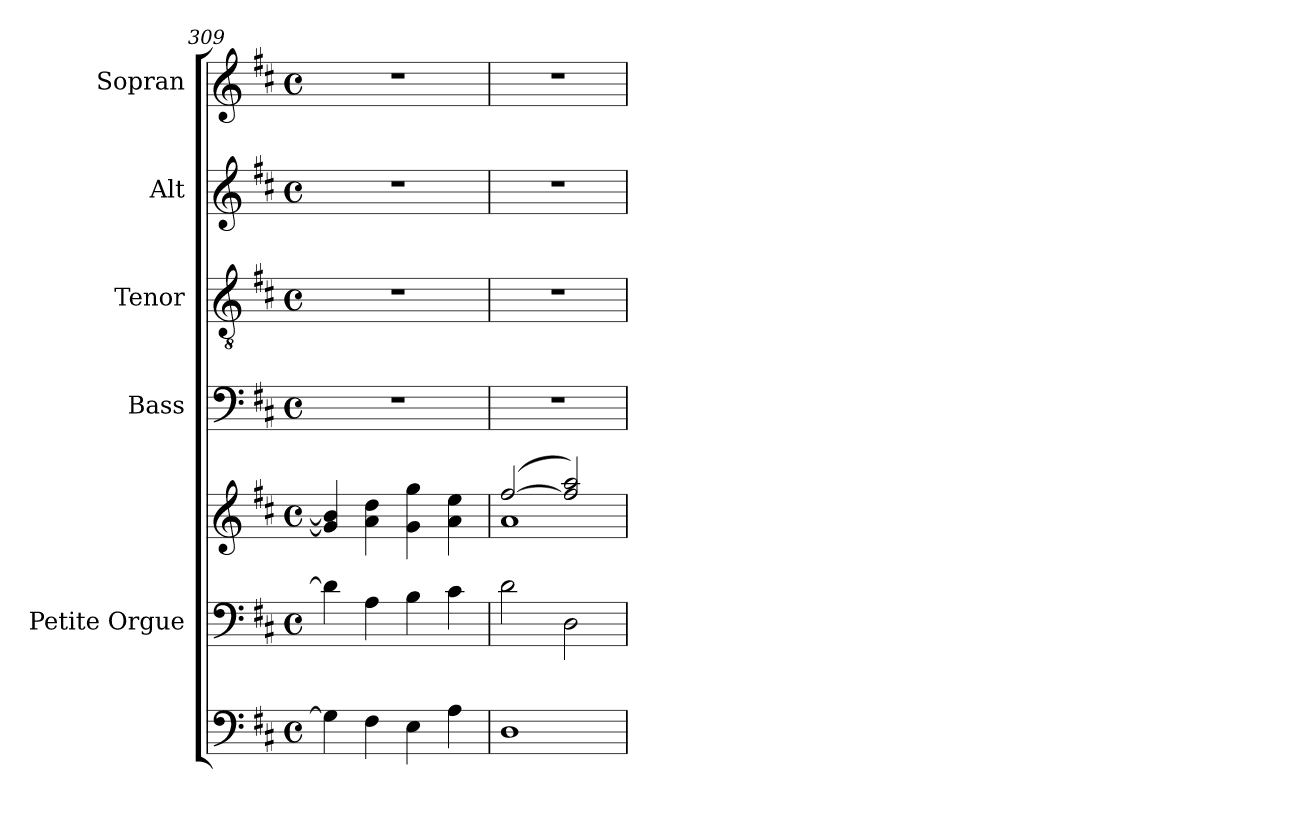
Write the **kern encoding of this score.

**kern	**kern	**kern	**kern	**kern	**kern	**kern
*part6	*part5	*part5	*part4	*part3	*part2	*part1
*staff7	*staff6	*staff5	*staff4	*staff3	*staff2	*staff1
*	*I"Petite Orgue	*	*I"Bass	*I"Tenor	*I"Alt	*I"Sopran
*	*I'Org. 1	*	*I'B.	*I'T.	*I'A.	*I'S.
*clefF4	*clefF4	*clefG2	*clefF4	*clefGv2	*clefG2	*clefG2
*k[f#c#]	*k[f#c#]	*k[f#c#]	*k[f#c#]	*k[f#c#]	*k[f#c#]	*k[f#c#]
*D:	*D:	*D:	*D:	*D:	*D:	*D:
*M4/4	*M4/4	*M4/4	*M4/4	*M4/4	*M4/4	*M4/4
*met(c)	*met(c)	*met(c)	*met(c)	*met(c)	*met(c)	*met(c)
=309	=309	=309	=309	=309	=309	=309
4G\]	4d\]	4g/] 4b/]	1r	1r	1r	1r
4F#\	4A\	4a\ 4dd\	.	.	.	.
4E\	4B\	4g\ 4gg\	.	.	.	.
4A\	4c#\	4a\ 4ee\	.	.	.	.
=310	=310	=310	=310	=310	=310	=310
*	*	*^	*	*	*	*
1D	2d\	([<2ff#/	1a	1r	1r	1r	1r
.	2D\	2ff#/] 2aa/)	.	.	.	.	.
*	*	*v	*v	*	*	*	*
=	=	=	=	=	=	=
*-	*-	*-	*-	*-	*-	*-
